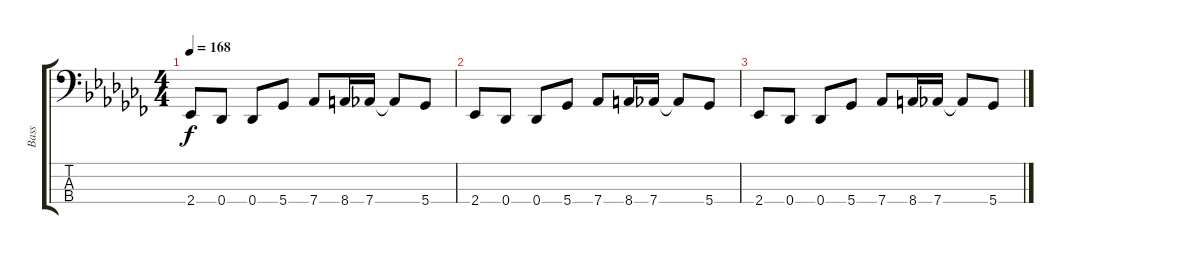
\track ("Bass" "Bass") {instrument electricbasspick}
\staff {score tabs}
\tuning (Gb2 Db2 Ab1 Db1) {hide}
\ts (4 4)
\tempo 168
\clef f4
\ks abminor
2.4.8{dy f} 0.4.8 0.4.8 5.4.8 7.4.8 8.4.16 7.4.16 7.4{t}.8 5.4.8 |
2.4.8 0.4.8 0.4.8 5.4.8 7.4.8 8.4.16 7.4.16 7.4{t}.8 5.4.8 |
2.4.8 0.4.8 0.4.8 5.4.8 7.4.8 8.4.16 7.4.16 7.4{t}.8 5.4.8
